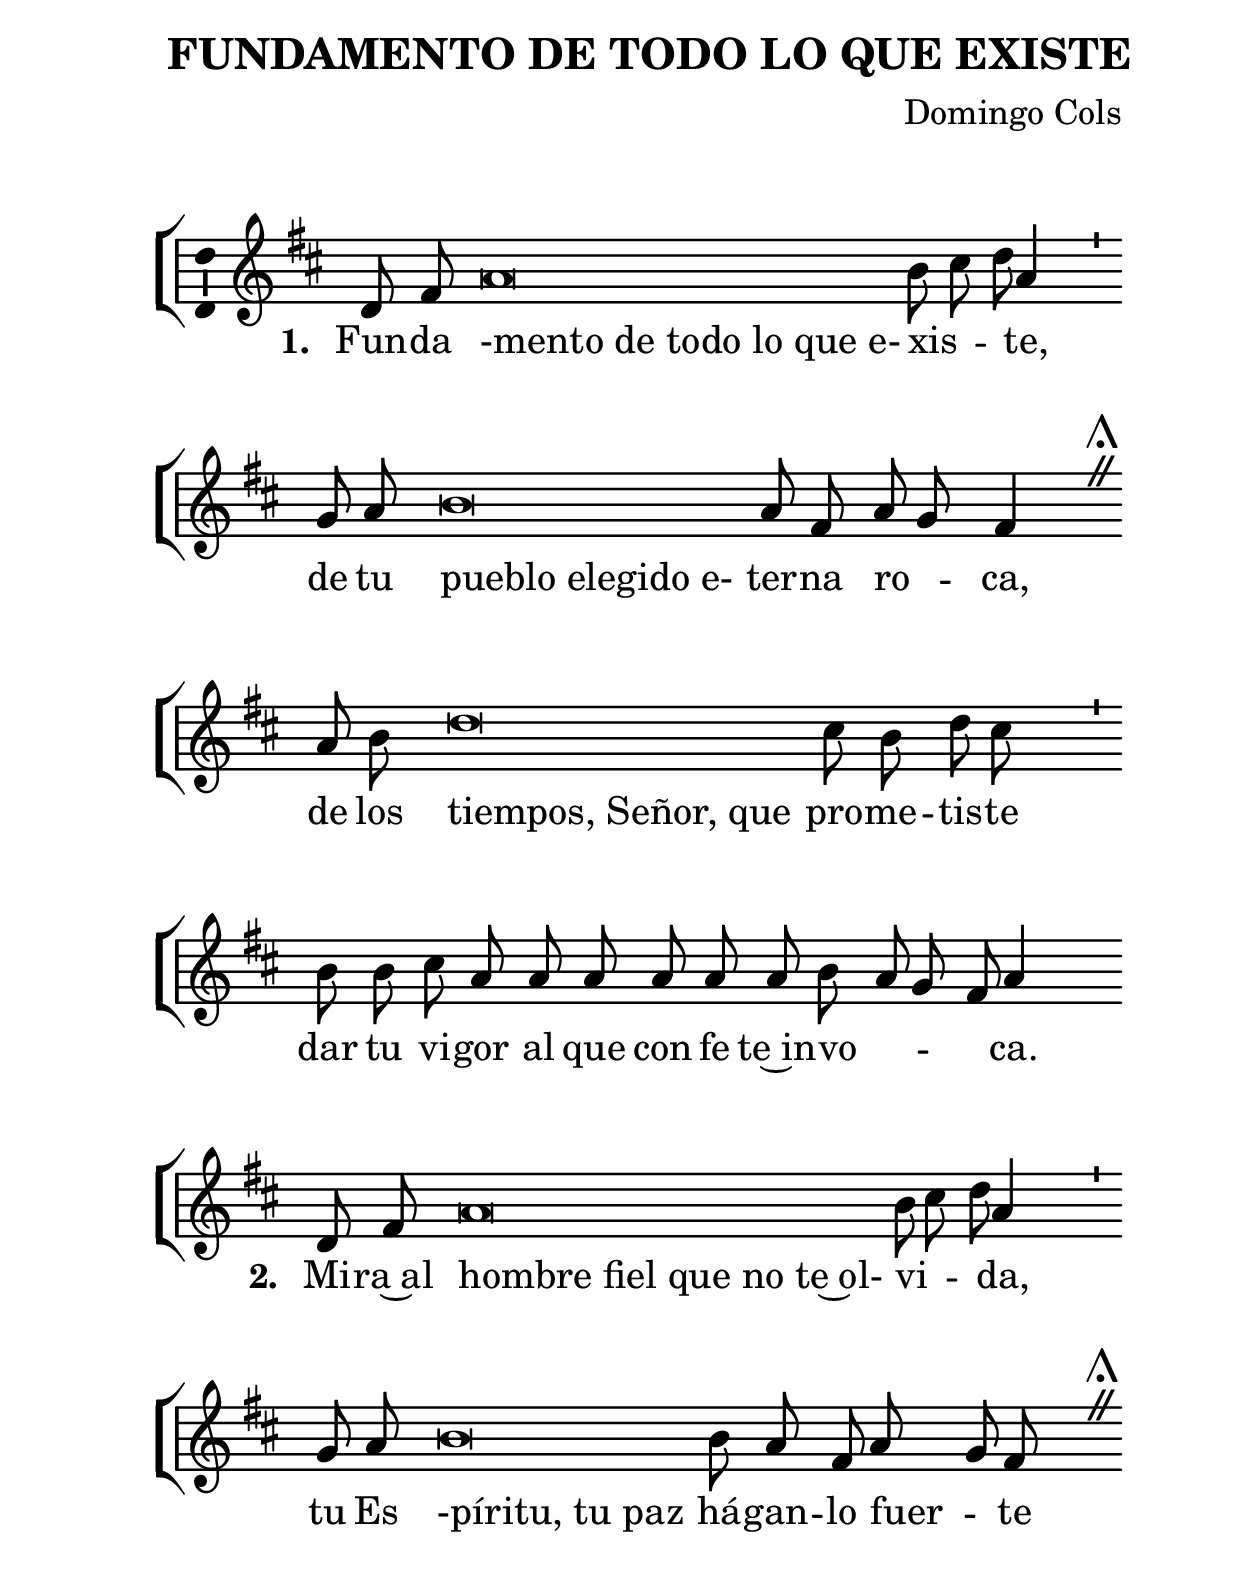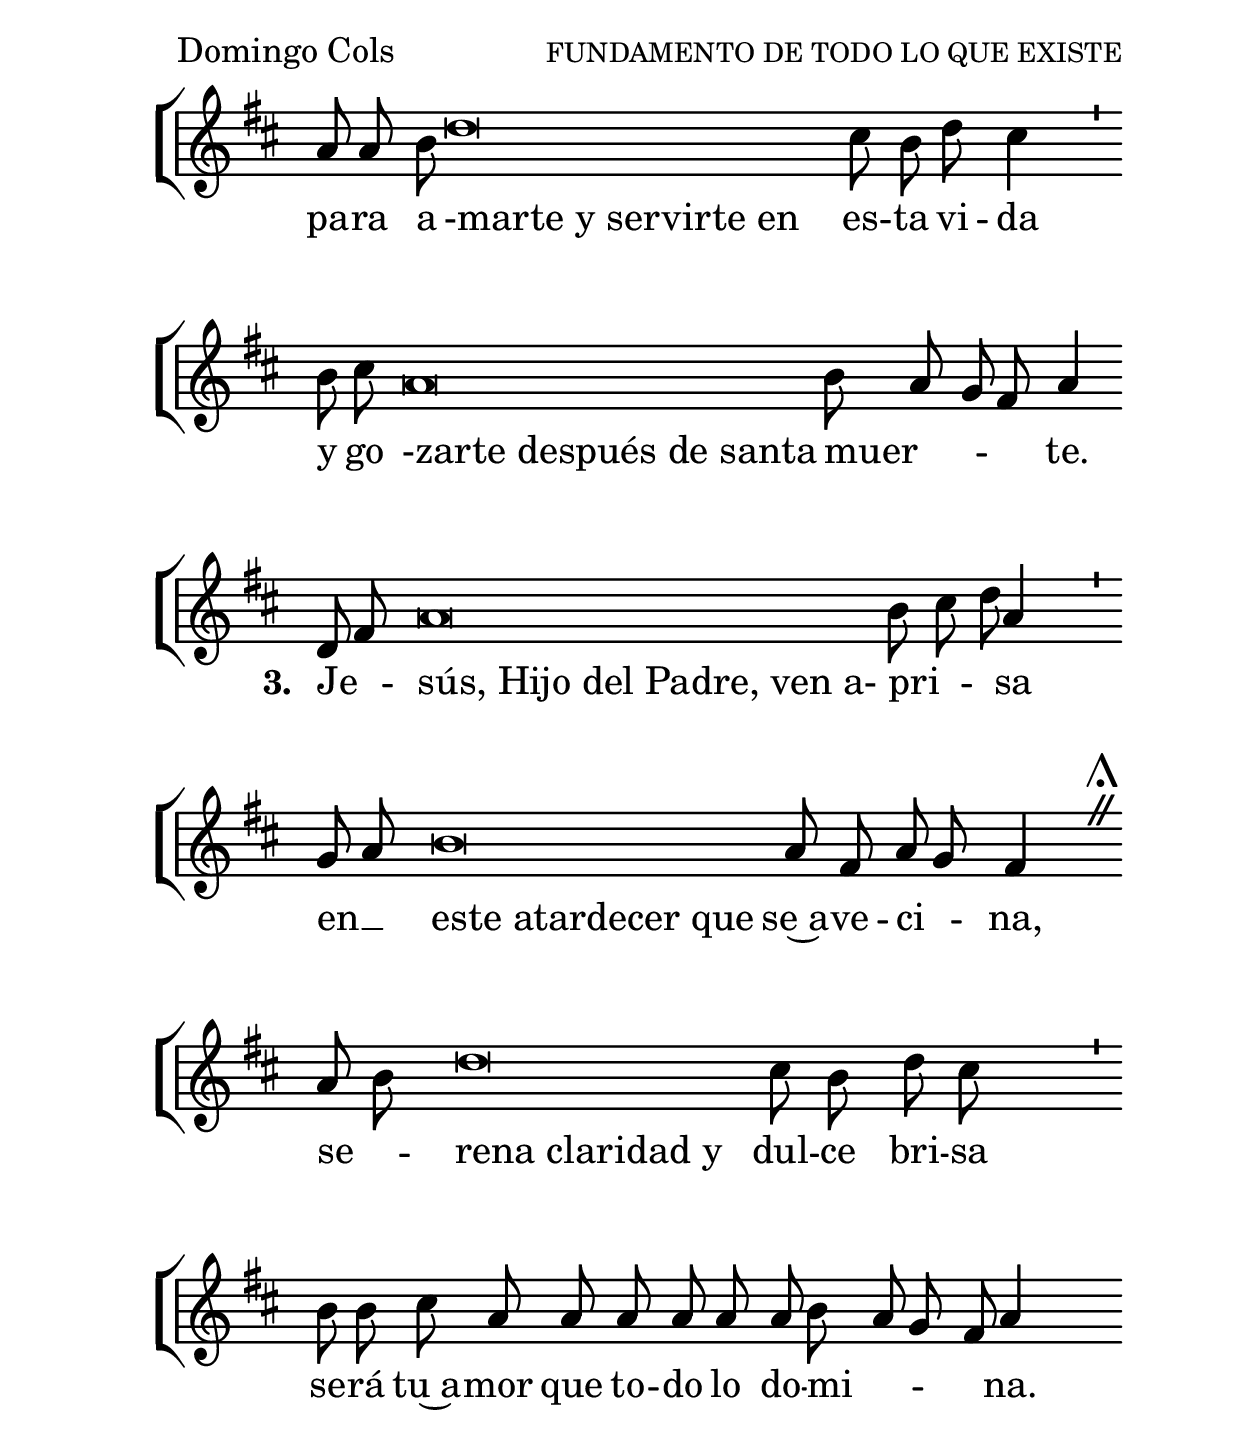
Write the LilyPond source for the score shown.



%versión de lilypond para la que se ha escrito esta partitura:
\version "2.16.0"

	%Tamaño papel
	#(set-default-paper-size "a4")
	%Tamaño partitura
	#(set-global-staff-size 30)
	%No responde al pulsar sobre una nota
	#(ly:set-option 'point-and-click #f)

%parámetros del encabezamiento:
\header {
	%title = "FUNDAMENTO DE TODO LO QUE EXISTE"
	title = \markup{\fontsize #-2 "FUNDAMENTO DE TODO LO QUE EXISTE"}
	subtitle = ""
	composer = "Domingo Cols"
	poet = ""
	meter = ""
	arranger = ""
%	tagline="Monasterio de la Madre de Dios. Buenafuente del Sistal."
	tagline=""
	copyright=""
	}

%parámetros asociados al papel:
\paper  {
	oddHeaderMarkup = \markup {\fill-line { \on-the-fly #not-first-page \fromproperty #'header:title \on-the-fly #not-first-page \fromproperty #'header:composer }}
	evenHeaderMarkup = \markup {\fill-line { \fromproperty #'header:composer \fromproperty #'header:title }}
	#(set-paper-size "a4")
	print-page-number = ##f
	first-page-number = 1
	print-first-page-number = ##f
%	head-separation = 3.0 \cm
	top-margin = 2.0 \cm
	bottom-margin = 0.0\cm
%%%	bottom-margin = -2.0\cm
	left-margin = 3.0 \cm
	line-width = 16.0 \cm
	indent = 8\mm
	interscoreline = 2.\mm
	between-system-space = 15\mm
%	para que las partituras no llenen la hoja:
	ragged-bottom = ##t
%	idem para la última hoja:
	ragged-last-bottom = ##f
%	para que las partituras llenen el ancho del papel:
	ragged-last = ##f
	after-title-space = 2.5 \cm
%page-count=1
%system-count=5

	%Flexible Vertical Spacing
%	markup-markup-spacing =
%	#'((basic-distance . 15) (minimum-distance . 15) (padding . 3))
	markup-system-spacing =
	#'((basic-distance . 15) (minimum-distance . 15) (padding . 3))
	system-system-spacing =
	#'((basic-distance . 15) (minimum-distance . 15) (padding . 3))
	score-system-spacing =
	#'((basic-distance . 15) (minimum-distance . 15) (padding . 5))
%	top-system-spacing = % header
%	#'((basic-distance . 8) (minimum-distance . 0) (padding . 0))
%	top-markup-spacing =
%	#'((basic-distance . 20) (minimum-distance . 20) (padding . 0))
	last-bottom-spacing = % footer
	#'((basic-distance . 5) (minimum-distance . 5) (padding . 0))
%	score-markup-spacing =
%	#'((basic-distance . 16) (minimum-distance . 13) (padding . 0))

	}


%para incluir divisiones gregorianas
\include "gregorian.ly"
%Ojo. Incluir este fichero implica desactivar la sentencia ragged-last = ##f
%Es decir, deja de justificar las partituras a la derecha


%parámetros que afectan a toda la partitura:
global =  {
	%clave de sol (G):
	\clef G
	%armadura:
%%%	\transpose a b
	\key d \major
	\tempo 4=75
	\set Score.tempoHideNote = ##t
	}

melodia =
%%%	\transpose a b
{
	\relative c' {

\time 1/4
\autoBeamOff

d8 fis a\breve*1/8 b8 cis d a4 s8
\divisioMinima
\break

g8 a b\breve*1/8 a8 fis a g fis4 s4
%\divisioMinima
\divisioMaior
\break

a8 b d\breve*1/8 cis8 b d cis s4
\divisioMinima
\break

b8 b cis a a a a a a b a g fis a4 s8

\finalis
\break

d,8 fis a\breve*1/8 b8 cis d a4 s8
\divisioMinima
\break

g8 a b\breve*1/8 b8 a fis a g fis s4
%\divisioMinima
\divisioMaior
\break

a8 a b d\breve*1/8 cis8 b d cis4 s4
\divisioMinima
\break

b8 cis a\breve*1/8 b8 a g fis a4 s4

\finalis
\break

d,8 fis a\breve*1/8 b8 cis d a4 s8
\divisioMinima
\break

g8 a b\breve*1/8 a8 fis a g fis4 s4
%\divisioMinima
\divisioMaior
\break

a8 b d\breve*1/8 cis8 b d cis s4
\divisioMinima
\break

b8 b cis a a a a a a b a g fis a4 s8

\finalis

%\bar "|."
}
}


texto = \lyricmode {

\set stanza =#"1. " Fun -- da
\once \override LyricText #'self-alignment-X = #-1
"-mento de todo lo que e-" xis -- _ _ te,
de tu
\once \override LyricText #'self-alignment-X = #-1
"pueblo elegido e-" ter -- na ro -- _ ca,
de los
\once \override LyricText #'self-alignment-X = #-1
"tiempos, Señor, que" pro -- me -- tis -- te dar
tu vi -- gor al que con fe te~in -- vo -- _ _ _ ca.

\set stanza =#"2. " Mi -- ra~al
\once \override LyricText #'self-alignment-X = #-1
"hombre fiel que no te~ol-" vi -- _ _ da,
tu Es
\once \override LyricText #'self-alignment-X = #-1
"-píritu, tu paz" há -- gan -- lo fuer -- _ te
pa -- ra a
\once \override LyricText #'self-alignment-X = #-1
"-marte y servirte en" es -- ta vi -- da
y go
\once \override LyricText #'self-alignment-X = #-1
"-zarte después de santa" muer -- _ _ _ te.

\set stanza =#"3. " Je -- _
\once \override LyricText #'self-alignment-X = #-1
"sús, Hijo del Padre, ven a-" pri -- _ _ sa
en __ _
\once \override LyricText #'self-alignment-X = #-1
"este atardecer que" se~a -- ve -- ci -- _ na,
se -- _
\once \override LyricText #'self-alignment-X = #-1
"rena claridad y" dul -- ce bri -- sa
se -- rá tu~a -- mor que to -- do lo do -- mi -- _ _ _ na.

	}


vozStaff = \context Voice = vozStaff
\with {\consists "Ambitus_engraver"}
<<
	\set Staff.instrumentName = ""
	\set Staff.shortInstrumentName = ""
	\set Staff.midiInstrument = #"acoustic grand"
	\set Staff.midiMinimumVolume = #0.7
	\set Staff.midiMaximumVolume = #0.9
	\global
	\melodia
	>>


textoStaff = \context Lyrics = textoStaff <<
	\lyricsto vozStaff \texto
	>>


\book {
	\score {
		\context ChoirStaff {
			\override StaffGroup.SystemStartBracket #'collapse-height = #1
			\override Score.SystemStartBar #'collapse-height = #1
			<<
			\vozStaff
			\textoStaff
			>>
		}
		\layout {
ragged-last = ##f
	    		\context {
				\Lyrics
				%\override LyricText #'font-size = #2
				}
	   		\context {
				\Score
				%\override StaffSymbol #'staff-space = #(magstep +3)
				}
			\context {
				\Staff
				\remove "Time_signature_engraver"
				\override BarLine #'transparent = ##t
				}
			}
		}
	\score {
		\context ChoirStaff {
			\override StaffGroup.SystemStartBracket #'collapse-height = #1
			\override Score.SystemStartBar #'collapse-height = #1
			<<
			\vozStaff
			>>
		}
		\midi {
	  		\context {
	  			\Score
				tempoWholesPerMinute = #(ly:make-moment 70 4)
				}
			}
		}
}


